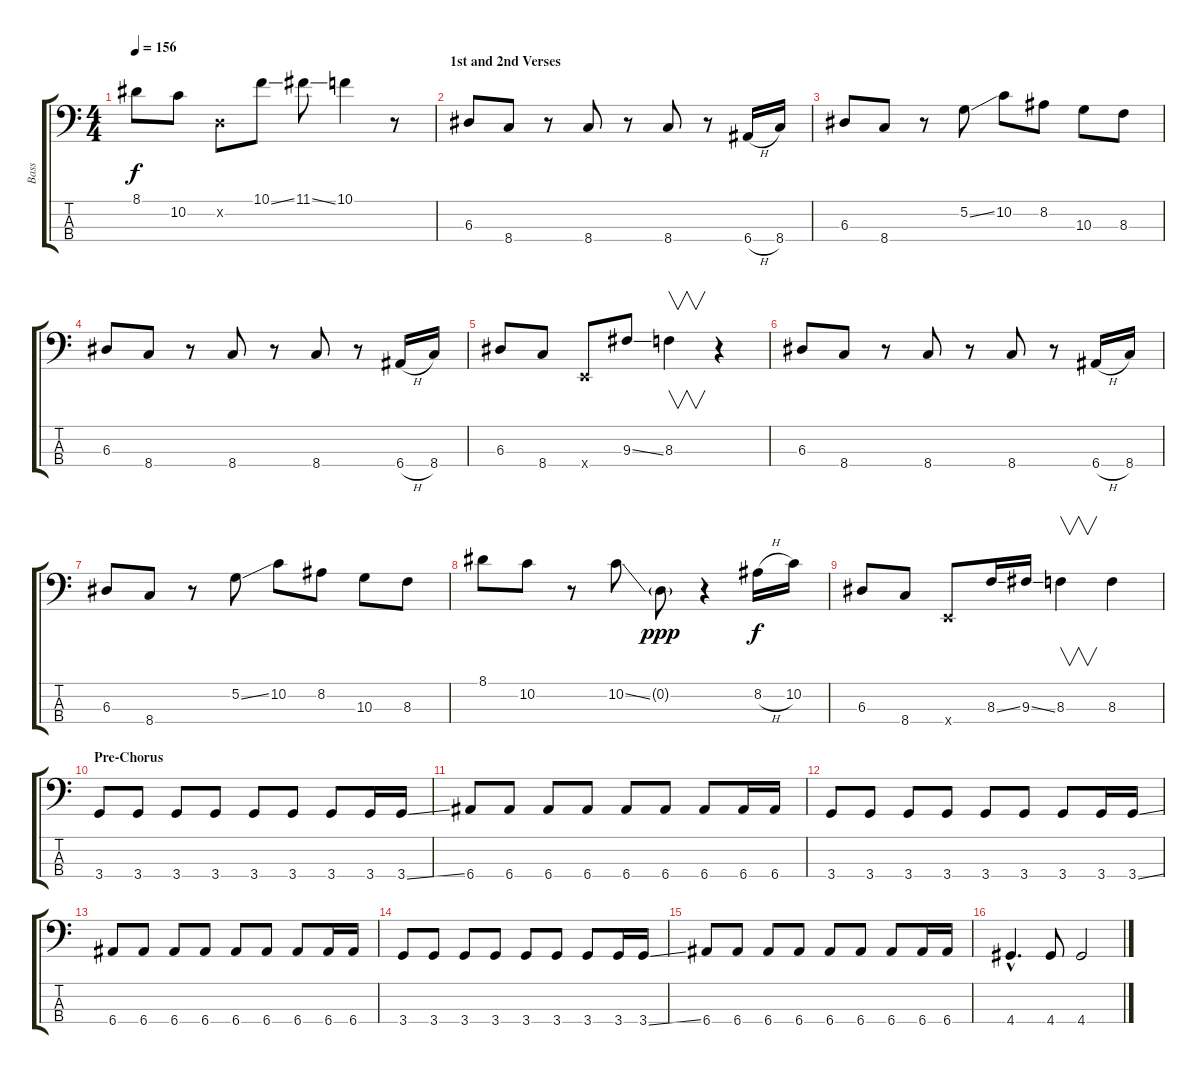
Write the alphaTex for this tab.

\track ("Bass" "Bass") {instrument electricbassfinger}
\staff {score tabs}
\tuning (G2 D2 A1 E1) {hide}
\ts (4 4)
\tempo 156
\clef f4
\ks c
8.1.8{dy f} 10.2.8 0.2{x}.8 10.1{ss}.8 11.1{ss}.8 10.1.4 r.8 |
\section ("" "1st and 2nd Verses")
6.3.8 8.4.8 r.8 8.4.8 r.8 8.4.8 r.8 6.4{h}.16 8.4.16 |
6.3.8 8.4.8 r.8 5.2{ss}.8 10.2.8 8.2.8 10.3.8 8.3.8 |
6.3.8 8.4.8 r.8 8.4.8 r.8 8.4.8 r.8 6.4{h}.16 8.4.16 |
6.3.8 8.4.8 0.4{x}.8 9.3{ss}.8 8.3.4{v} r.4 |
6.3.8 8.4.8 r.8 8.4.8 r.8 8.4.8 r.8 6.4{h}.16 8.4.16 |
6.3.8 8.4.8 r.8 5.2{ss}.8 10.2.8 8.2.8 10.3.8 8.3.8 |
8.1.8 10.2.8 r.8 10.2{ss}.8 0.2{g}.8{dy ppp} r.4 8.2{h}.16{dy f} 10.2.16 |
6.3.8 8.4.8 0.4{x}.8 8.3{ss}.16 9.3{ss}.16 8.3.4{v} 8.3.4 |
\section ("" "Pre-Chorus")
3.4.8 3.4.8 3.4.8 3.4.8 3.4.8 3.4.8 3.4.8 3.4.16 3.4{ss}.16 |
6.4.8 6.4.8 6.4.8 6.4.8 6.4.8 6.4.8 6.4.8 6.4.16 6.4.16 |
3.4.8 3.4.8 3.4.8 3.4.8 3.4.8 3.4.8 3.4.8 3.4.16 3.4{ss}.16 |
6.4.8 6.4.8 6.4.8 6.4.8 6.4.8 6.4.8 6.4.8 6.4.16 6.4.16 |
3.4.8 3.4.8 3.4.8 3.4.8 3.4.8 3.4.8 3.4.8 3.4.16 3.4{ss}.16 |
6.4.8 6.4.8 6.4.8 6.4.8 6.4.8 6.4.8 6.4.8 6.4.16 6.4.16 |
4.4{hac}.4{d} 4.4.8 4.4.2
